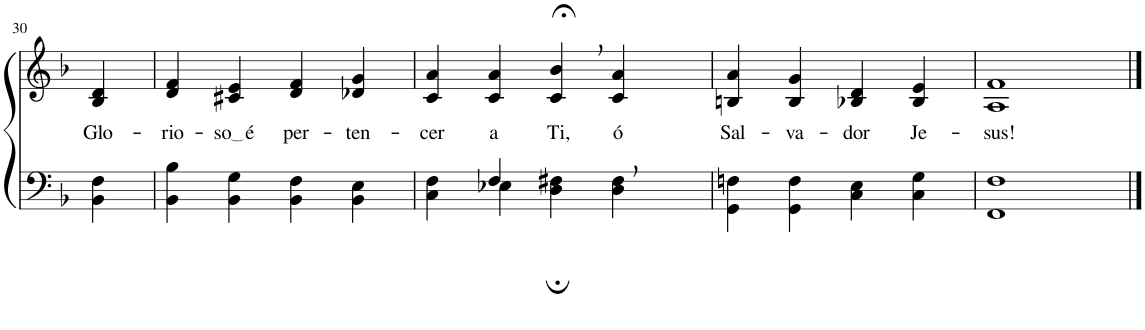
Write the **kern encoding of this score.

**kern	**kern	**text
*part2	*part1	*part1
*staff2	*staff1	*staff1
*I"Parte III e IV	*I"Parte I e II	*
!!LO:PB:g=z
*clefF4	*clefG2	*
*k[b-]	*k[b-]	*
*M2/2	*M2/2	*
=30	=30	=30
!	!	!LO:LY:b
4BB-\ 4F\	4B-/ 4d/	Glo-
=31	=31	=31
!	!	!LO:LY:b
4BB-\ 4B-\	4d/ 4f/	-rio-
!	!	!LO:LY:b
4BB-\ 4G\	4c#X/ 4e/	so é
!	!	!LO:LY:b
4BB-\ 4F\	4d/ 4f/	per-
!	!	!LO:LY:b
4BB-\ 4E\	4d-X/ 4g/	-ten-
=32	=32	=32
*^	*	*
!	!	!	!LO:LY:b
4ryy	4C\ 4F\	4c/ 4a/	-cer
!	!	!	!LO:LY:b
4F/	4E-X\	4c/ 4a/	a
!	!	!	!LO:LY:b
2ryy	4D\; 4F#X\;	4c/;<, 4b-/;<,	Ti,
!	!	!	!LO:LY:b
.	4D\ 4F#\	4c/ 4a/	ó
=33	=33	=33	=33
!	!	!	!LO:LY:b
*v	*v	*	*
4GG\ 4Fn\	4Bn/ 4a/	Sal-
!	!	!LO:LY:b
4GG\ 4F\	4B/ 4g/	-va-
!	!	!LO:LY:b
4C\ 4E\	4B-X/ 4d/	-dor
!	!	!LO:LY:b
4C\ 4G\	4B-/ 4e/	Je-
=34	=34	=34
!	!	!LO:LY:b
1FF 1F	1A 1f	-sus!
==	==	==
*-	*-	*-
